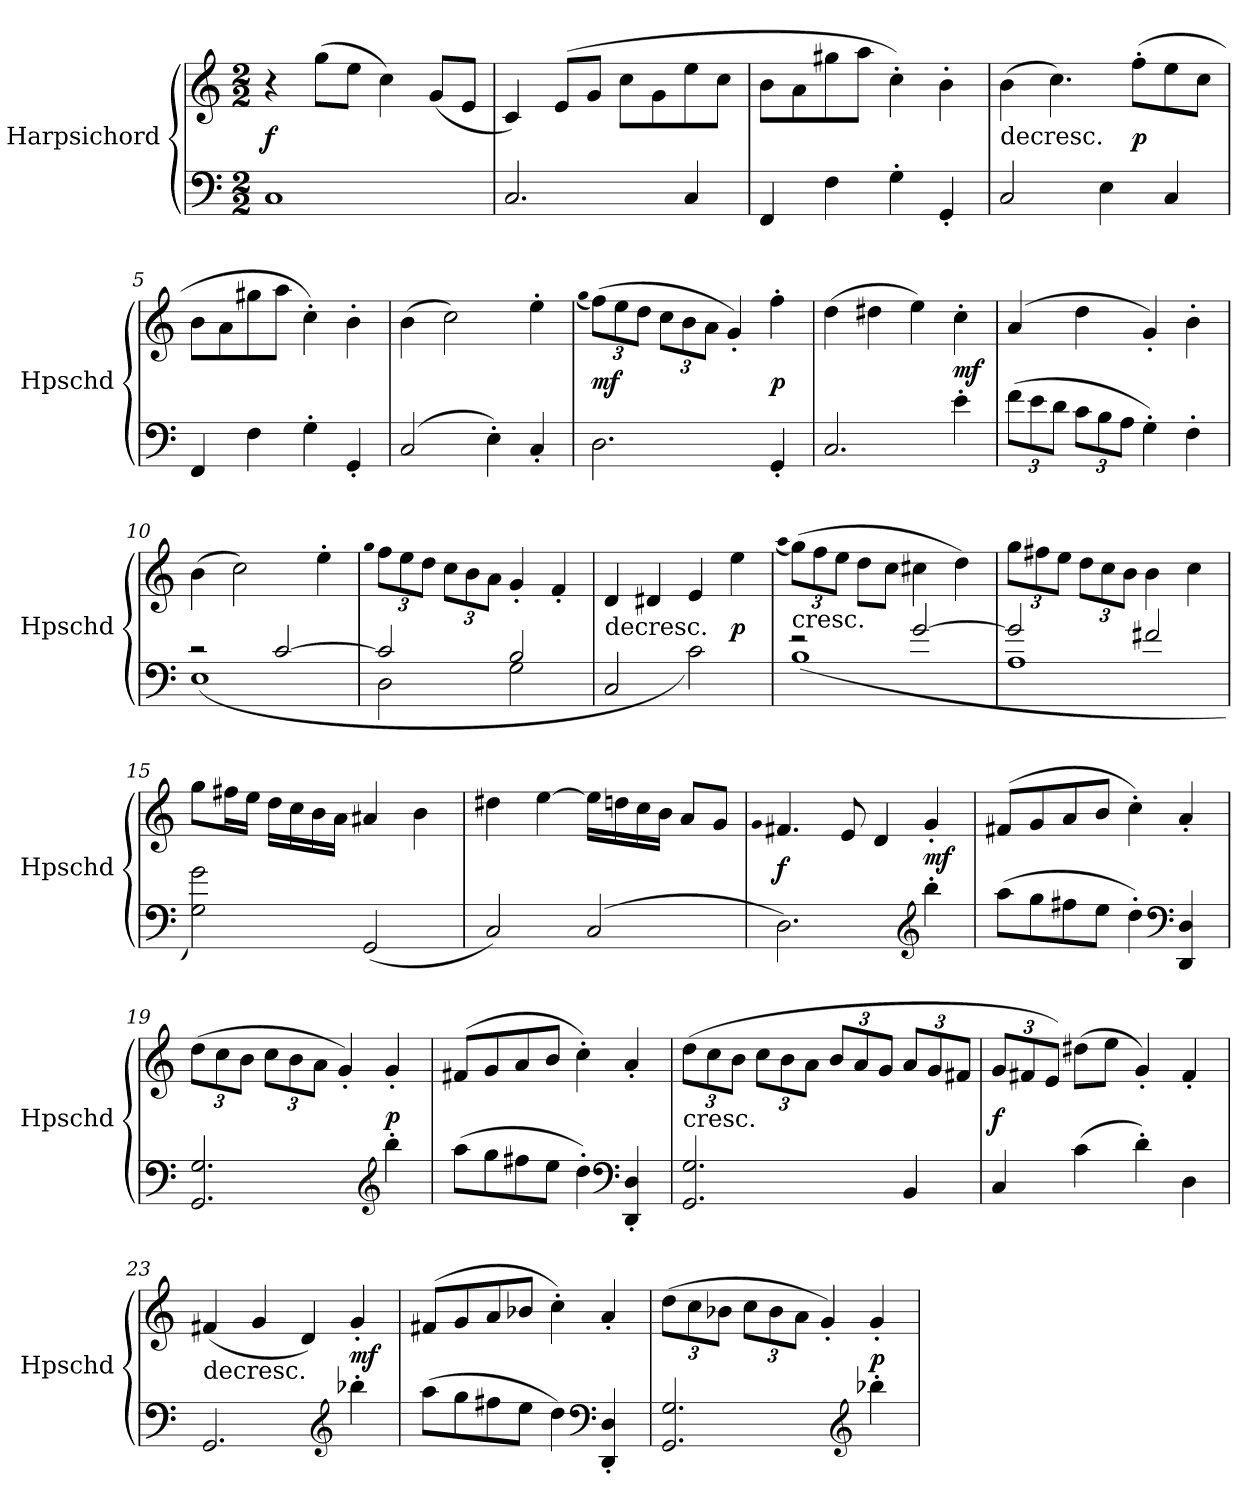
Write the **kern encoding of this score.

**kern	**kern	**dynam
*part1	*part1	*part1
*staff2	*staff1	*staff1/2
*I"Harpsichord	*	*
*I'Hpschd	*	*
*clefF4	*clefG2	*
*k[]	*k[]	*
*C:	*C:	*
*M2/2	*M2/2	*
*MM208	*MM208	*
=1	=1	=1
1C	4r	f
.	(8gg\L	.
.	8ee\J	.
.	4cc\)	.
.	(8g/L	.
.	8e/J	.
=2	=2	=2
2.C/	4c/)	.
.	(8e/L	.
.	8g/J	.
.	8cc\L	.
.	8g\	.
4C/	8ee\	.
.	8cc\J	.
=3	=3	=3
4FF/	8b\L	.
.	8a\	.
4F\	8gg#X\	.
.	8aa\J	.
4G'\	4cc'\)	.
4GG'/	4b'\	.
=4	=4	=4
!	!LO:TX:c:t=decresc.	!
2C/	(4b\	.
.	4.cc\)	.
4E\	.	.
.	(8ff'\L	p
4C/	8ee\	.
.	8cc\J	.
=5	=5	=5
4FF/	8b\L	.
.	8a\	.
4F\	8gg#X\	.
.	8aa\J	.
4G'\	4cc'\)	.
4GG'/	4b'\	.
=6	=6	=6
(2C/	(4b\	.
.	2cc\)	.
4E'\)	.	.
4C'/	4ee'\	.
=7	=7	=7
.	(qgg	.
2.D\	(12ff\L)	mf
.	12ee\	.
.	12dd\J	.
.	12cc\L	.
.	12b\	.
.	12a\J	.
.	4g'/)	.
4GG'/	4ff'\	p
=8	=8	=8
2.C/	(4dd\	.
.	4dd#X\	.
.	4ee\)	.
4e'\	4cc'\	mf
=9	=9	=9
(12f\L	(4a/	.
12e\	.	.
12d\J	.	.
12c\L	4dd\	.
12B\	.	.
12A\J	.	.
4G'\)	4g'/)	.
4F'\	4b'\	.
=10	=10	=10
*^	*	*
2r	(1E	(4b\	.
.	.	2cc\)	.
[2c/	.	.	.
.	.	4ee'\	.
=11	=11	=11	=11
.	.	qgg	.
2c/]	2D\	12ff\L	.
.	.	12ee\	.
.	.	12dd\J	.
.	.	12cc\L	.
.	.	12b\	.
.	.	12a\J	.
2B/	2G\	4g'/	.
.	.	4f'/	.
*v	*v	*	*
=12	=12	=12
!	!LO:TX:c:t=decresc.	!
2C/	4d/	.
.	4d#X/	.
2c\)	4e/	.
.	4ee\	p
=13	=13	=13
.	(qaa	.
*^	*	*
!	!	!LO:TX:c:t=cresc.	!
2r	(1B	(12gg\L)	.
.	.	12ff\	.
.	.	12ee\J	.
.	.	8dd\L	.
.	.	8cc\J	.
[2g/	.	4cc#X\	.
.	.	4dd\)	.
=14	=14	=14	=14
2g/]	1A	12gg\L	.
.	.	12ff#X\	.
.	.	12ee\J	.
.	.	12dd\L	.
.	.	12cc\	.
.	.	12b\J	.
2f#X/	.	4b\	.
.	.	4cc\	.
*v	*v	*	*
=15	=15	=15
2G\ 2g\)	8gg\L	.
.	16ff#X\L	.
.	16ee\JJ	.
.	16dd\LL	.
.	16cc\	.
.	16b\	.
.	16a\JJ	.
(2GG/	4a#X/	.
.	4b\	.
=16	=16	=16
2C/)	4dd#X\	.
.	[4ee\	.
(2C/	16ee\LL]	.
.	16ddn\	.
.	16cc\	.
.	16b\JJ	.
.	8a/L	.
.	8g/J	.
=17	=17	=17
.	qg	.
2.D\)	4.f#X/	f
.	8e/	.
.	4d/	.
*clefG2	*	*
4bb'\	4g'/	mf
=18	=18	=18
(8aa\L	(8f#X/L	.
8gg\	8g/	.
8ff#X\	8a/	.
8ee\J	8b/J	.
4dd'\)	4cc'\)	.
*clefF4	*	*
4DD/ 4D/	4a'/	.
=19	=19	=19
2.GG/ 2.G/	(12dd\L	.
.	12cc\	.
.	12b\J	.
.	12cc\L	.
.	12b\	.
.	12a\J	.
.	4g'/)	.
*clefG2	*	*
4bb'\	4g'/	p
=20	=20	=20
(8aa\L	(8f#X/L	.
8gg\	8g/	.
8ff#X\	8a/	.
8ee\J	8b/J	.
4dd'\)	4cc'\)	.
*clefF4	*	*
4DD'/ 4D'/	4a'/	.
=21	=21	=21
!	!LO:TX:c:t=cresc.	!
2.GG/ 2.G/	(12dd\L	.
.	12cc\	.
.	12b\J	.
.	12cc\L	.
.	12b\	.
.	12a\J	.
.	12b/L	.
.	12a/	.
.	12g/J	.
4BB/	12a/L	.
.	12g/	.
.	12f#X/J	.
=22	=22	=22
4C/	12g/L	f
.	12f#X/	.
.	12e/J)	.
(4c\	(8dd#X\L	.
.	8ee\J	.
4d'\)	4g'/)	.
4D\	4f#'/	.
=23	=23	=23
!	!LO:TX:c:t=decresc.	!
2.GG/	(4f#X/	.
.	4g/	.
.	4d/)	.
*clefG2	*	*
4bb-X'\	4g'/	mf
=24	=24	=24
(8aa\L	(8f#X/L	.
8gg\	8g/	.
8ff#X\	8a/	.
8ee\J	8b-X/J	.
4dd\)	4cc'\)	.
*clefF4	*	*
4DD'/ 4D'/	4a'/	.
=25	=25	=25
2.GG/ 2.G/	(12dd\L	.
.	12cc\	.
.	12b-X\J	.
.	12cc\L	.
.	12b-\	.
.	12a\J	.
.	4g'/)	.
*clefG2	*	*
4bb-X'\	4g'/	p
=	=	=
*-	*-	*-
